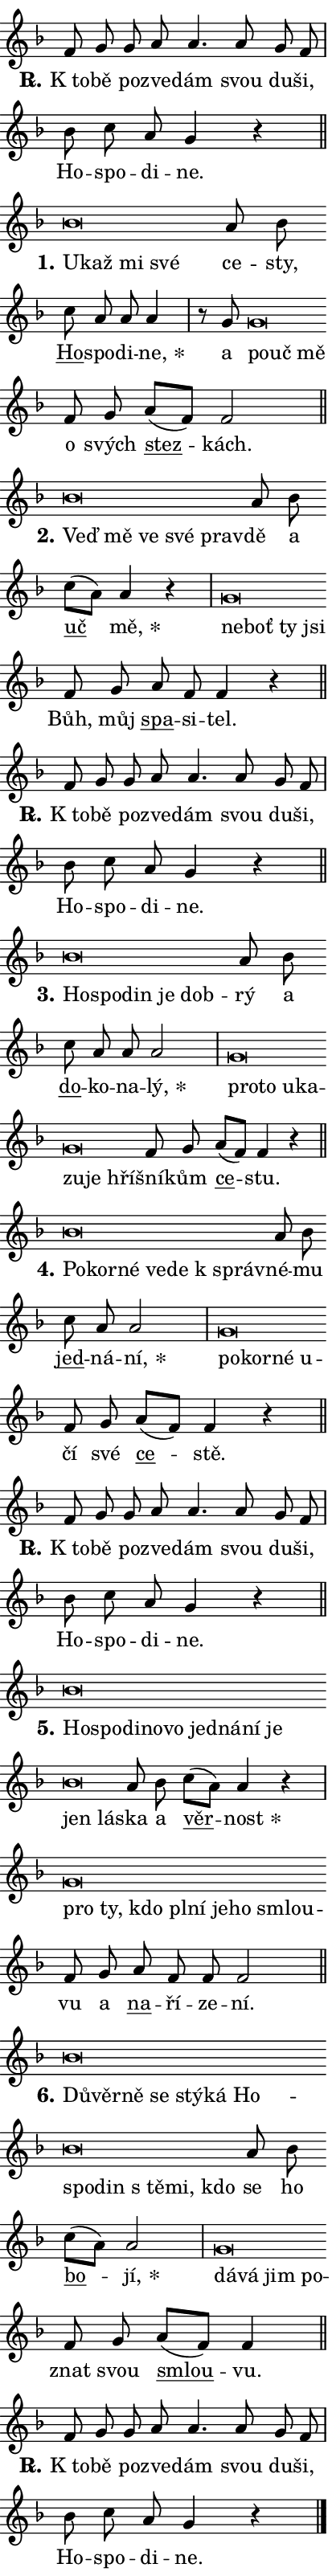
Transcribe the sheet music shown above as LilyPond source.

\version "2.24.0"
\header { tagline = "" }
\paper {
  indent = 0\cm
  top-margin = 0\cm
  right-margin = 0.13\cm % to fit lyric hyphens
  bottom-margin = 0\cm
  left-margin = 0\cm
  paper-width = 7\cm
  page-breaking = #ly:one-page-breaking
  system-system-spacing.basic-distance = #11
  score-system-spacing.basic-distance = #11
  ragged-last = ##f
}


%% Author: Thomas Morley
%% https://lists.gnu.org/archive/html/lilypond-user/2020-05/msg00002.html
#(define (line-position grob)
"Returns position of @var[grob} in current system:
   @code{'start}, if at first time-step
   @code{'end}, if at last time-step
   @code{'middle} otherwise
"
  (let* ((col (ly:item-get-column grob))
         (ln (ly:grob-object col 'left-neighbor))
         (rn (ly:grob-object col 'right-neighbor))
         (col-to-check-left (if (ly:grob? ln) ln col))
         (col-to-check-right (if (ly:grob? rn) rn col))
         (break-dir-left
           (and
             (ly:grob-property col-to-check-left 'non-musical #f)
             (ly:item-break-dir col-to-check-left)))
         (break-dir-right
           (and
             (ly:grob-property col-to-check-right 'non-musical #f)
             (ly:item-break-dir col-to-check-right))))
        (cond ((eqv? 1 break-dir-left) 'start)
              ((eqv? -1 break-dir-right) 'end)
              (else 'middle))))

#(define (tranparent-at-line-position vctor)
  (lambda (grob)
  "Relying on @code{line-position} select the relevant enry from @var{vctor}.
Used to determine transparency,"
    (case (line-position grob)
      ((end) (not (vector-ref vctor 0)))
      ((middle) (not (vector-ref vctor 1)))
      ((start) (not (vector-ref vctor 2))))))

noteHeadBreakVisibility =
#(define-music-function (break-visibility)(vector?)
"Makes @code{NoteHead}s transparent relying on @var{break-visibility}"
#{
  \override NoteHead.transparent =
    #(tranparent-at-line-position break-visibility)
#})

#(define delete-ledgers-for-transparent-note-heads
  (lambda (grob)
    "Reads whether a @code{NoteHead} is transparent.
If so this @code{NoteHead} is removed from @code{'note-heads} from
@var{grob}, which is supposed to be @code{LedgerLineSpanner}.
As a result ledgers are not printed for this @code{NoteHead}"
    (let* ((nhds-array (ly:grob-object grob 'note-heads))
           (nhds-list
             (if (ly:grob-array? nhds-array)
                 (ly:grob-array->list nhds-array)
                 '()))
           ;; Relies on the transparent-property being done before
           ;; Staff.LedgerLineSpanner.after-line-breaking is executed.
           ;; This is fragile ...
           (to-keep
             (remove
               (lambda (nhd)
                 (ly:grob-property nhd 'transparent #f))
               nhds-list)))
      ;; TODO find a better method to iterate over grob-arrays, similiar
      ;; to filter/remove etc for lists
      ;; For now rebuilt from scratch
      (set! (ly:grob-object grob 'note-heads)  '())
      (for-each
        (lambda (nhd)
          (ly:pointer-group-interface::add-grob grob 'note-heads nhd))
        to-keep))))

squashNotes = {
  \override NoteHead.X-extent = #'(-0.2 . 0.2)
  \override NoteHead.Y-extent = #'(-0.75 . 0)
  \override NoteHead.stencil =
    #(lambda (grob)
       (let ((pos (ly:grob-property grob 'staff-position)))
         (begin
           (if (< pos -7) (display "ERROR: Lower brevis then expected\n") (display ""))
           (if (<= pos -6) ly:text-interface::print ly:note-head::print))))
}
unSquashNotes = {
  \revert NoteHead.X-extent
  \revert NoteHead.Y-extent
  \revert NoteHead.stencil
}

hideNotes = \noteHeadBreakVisibility #begin-of-line-visible
unHideNotes = \noteHeadBreakVisibility #all-visible

% work-around for resetting accidentals
% https://lilypond.org/doc/v2.23/Documentation/notation/displaying-rhythms#unmetered-music
cadenzaMeasure = {
  \cadenzaOff
  \partial 1024 s1024
  \cadenzaOn
}

#(define-markup-command (accent layout props text) (markup?)
  "Underline accented syllable"
  (interpret-markup layout props
    #{\markup \override #'(offset . 4.3) \underline { #text }#}))

responsum = \markup \concat {
  "R" \hspace #-1.05 \path #0.1 #'((moveto 0 0.07) (lineto 0.9 0.8)) \hspace #0.05 "."
}

spaceSize = #0.6828661417322834 % exact space size for TeX Gyre Schola

\layout {
  \context {
    \Staff
    \remove "Time_signature_engraver"
    \override LedgerLineSpanner.after-line-breaking = #delete-ledgers-for-transparent-note-heads
  }
  \context {
    \Lyrics {
      \override LyricSpace.minimum-distance = \spaceSize
      \override LyricText.font-name = #"TeX Gyre Schola"
      \override LyricText.font-size = 1
      \override StanzaNumber.font-name = #"TeX Gyre Schola Bold"
      \override StanzaNumber.font-size = 1
    }
  }
  \context {
    \Score 
    \override NoteHead.text =
      #(lambda (grob) 
        (let ((pos (ly:grob-property grob 'staff-position)))
          #{\markup {
            \combine
              \halign #-0.55 \raise #(if (= pos -6) 0 0.5) \override #'(thickness . 2) \draw-line #'(3.2 . 0)
              \musicglyph "noteheads.sM1"
          }#}))
  }
}

% magnetic-lyrics.ily
%
%   written by
%     Jean Abou Samra <jean@abou-samra.fr>
%     Werner Lemberg <wl@gnu.org>
%
%   adapted by
%     Jiri Hon <jiri.hon@gmail.com>
%
% Version 2022-Apr-15

% https://www.mail-archive.com/lilypond-user@gnu.org/msg149350.html

#(define (Left_hyphen_pointer_engraver context)
   "Collect syllable-hyphen-syllable occurrences in lyrics and store
them in properties.  This engraver only looks to the left.  For
example, if the lyrics input is @code{foo -- bar}, it does the
following.

@itemize @bullet
@item
Set the @code{text} property of the @code{LyricHyphen} grob between
@q{foo} and @q{bar} to @code{foo}.

@item
Set the @code{left-hyphen} property of the @code{LyricText} grob with
text @q{foo} to the @code{LyricHyphen} grob between @q{foo} and
@q{bar}.
@end itemize

Use this auxiliary engraver in combination with the
@code{lyric-@/text::@/apply-@/magnetic-@/offset!} hook."
   (let ((hyphen #f)
         (text #f))
     (make-engraver
      (acknowledgers
       ((lyric-syllable-interface engraver grob source-engraver)
        (set! text grob)))
      (end-acknowledgers
       ((lyric-hyphen-interface engraver grob source-engraver)
        ;(when (not (grob::has-interface grob 'lyric-space-interface))
          (set! hyphen grob)));)
      ((stop-translation-timestep engraver)
       (when (and text hyphen)
         (ly:grob-set-object! text 'left-hyphen hyphen))
       (set! text #f)
       (set! hyphen #f)))))

#(define (lyric-text::apply-magnetic-offset! grob)
   "If the space between two syllables is less than the value in
property @code{LyricText@/.details@/.squash-threshold}, move the right
syllable to the left so that it gets concatenated with the left
syllable.

Use this function as a hook for
@code{LyricText@/.after-@/line-@/breaking} if the
@code{Left_@/hyphen_@/pointer_@/engraver} is active."
   (let ((hyphen (ly:grob-object grob 'left-hyphen #f)))
     (when hyphen
       (let ((left-text (ly:spanner-bound hyphen LEFT)))
         (when (grob::has-interface left-text 'lyric-syllable-interface)
           (let* ((common (ly:grob-common-refpoint grob left-text X))
                  (this-x-ext (ly:grob-extent grob common X))
                  (left-x-ext
                   (begin
                     ;; Trigger magnetism for left-text.
                     (ly:grob-property left-text 'after-line-breaking)
                     (ly:grob-extent left-text common X)))
                  ;; `delta` is the gap width between two syllables.
                  (delta (- (interval-start this-x-ext)
                            (interval-end left-x-ext)))
                  (details (ly:grob-property grob 'details))
                  (threshold (assoc-get 'squash-threshold details 0.2)))
             (when (< delta threshold)
               (let* (;; We have to manipulate the input text so that
                      ;; ligatures crossing syllable boundaries are not
                      ;; disabled.  For languages based on the Latin
                      ;; script this is essentially a beautification.
                      ;; However, for non-Western scripts it can be a
                      ;; necessity.
                      (lt (ly:grob-property left-text 'text))
                      (rt (ly:grob-property grob 'text))
                      (is-space (grob::has-interface hyphen 'lyric-space-interface))
                      (space (if is-space " " ""))
                      (extra-delta (if is-space spaceSize 0))
                      ;; Append new syllable.
                      (ltrt-space (if (and (string? lt) (string? rt))
                                (string-append lt space rt)
                                (make-concat-markup (list lt space rt))))
                      ;; Right-align `ltrt` to the right side.
                      (ltrt-space-markup (grob-interpret-markup
                               grob
                               (make-translate-markup
                                (cons (interval-length this-x-ext) 0)
                                (make-right-align-markup ltrt-space)))))
                 (begin
                   ;; Don't print `left-text`.
                   (ly:grob-set-property! left-text 'stencil #f)
                   ;; Set text and stencil (which holds all collected
                   ;; syllables so far) and shift it to the left.
                   (ly:grob-set-property! grob 'text ltrt-space)
                   (ly:grob-set-property! grob 'stencil ltrt-space-markup)
                   (ly:grob-translate-axis! grob (- (- delta extra-delta)) X))))))))))


#(define (lyric-hyphen::displace-bounds-first grob)
   ;; Make very sure this callback isn't triggered too early.
   (let ((left (ly:spanner-bound grob LEFT))
         (right (ly:spanner-bound grob RIGHT)))
     (ly:grob-property left 'after-line-breaking)
     (ly:grob-property right 'after-line-breaking)
     (ly:lyric-hyphen::print grob)))

squashThreshold = #0.4

\layout {
  \context {
    \Lyrics
    \consists #Left_hyphen_pointer_engraver
    \override LyricText.after-line-breaking =
      #lyric-text::apply-magnetic-offset!
    \override LyricHyphen.stencil = #lyric-hyphen::displace-bounds-first
    \override LyricText.details.squash-threshold = \squashThreshold
    \override LyricHyphen.minimum-distance = 0
    \override LyricHyphen.minimum-length = \squashThreshold
  }
}

squashText = \override LyricText.details.squash-threshold = 9999
unSquashText = \override LyricText.details.squash-threshold = \squashThreshold

leftText = \override LyricText.self-alignment-X = #LEFT
unLeftText = \revert LyricText.self-alignment-X

starOffset = #(lambda (grob) 
                (let ((x_offset (ly:self-alignment-interface::aligned-on-x-parent grob)))
                  (if (= x_offset 0) 0 (+ x_offset 1.2))))

star = #(define-music-function (syllable)(string?)
"Append star separator at the end of a syllable"
#{
  \once \override LyricText.X-offset = #starOffset
  \lyricmode { \markup {
    #syllable
    \override #'((font-name . "TeX Gyre Schola Bold")) \hspace #0.2 \lower #0.65 \larger "*"
  } }
#})

starAccent = #(define-music-function (syllable)(string?)
"Append star separator at the end of a syllable and make accent"
#{
  \once \override LyricText.X-offset = #starOffset
  \lyricmode { \markup {
    \accent #syllable
    \override #'((font-name . "TeX Gyre Schola Bold")) \hspace #0.2 \lower #0.65 \larger "*"
  } }
#})

breath = #(define-music-function (syllable)(string?)
"Append breathing indicator at the end of a syllable"
#{
  \lyricmode { \markup { #syllable "+" } }
#})

optionalBreath = #(define-music-function (syllable)(string?)
"Append optional breathing indicator at the end of a syllable"
#{
  \lyricmode { \markup { #syllable "(+)" } }
#})


\score {
    <<
        \new Voice = "melody" { \cadenzaOn \key f \major \relative { f'8 g g a a4. a8 g f \cadenzaMeasure \bar "|" bes c a g4 r \cadenzaMeasure \bar "||" \break } }
        \new Lyrics \lyricsto "melody" { \lyricmode { \set stanza = \responsum
"K to" -- bě po -- zve -- dám svou du -- ši, Ho -- spo -- di -- ne. } }
    >>
    \layout {}
}

\score {
    <<
        \new Voice = "melody" { \cadenzaOn \key f \major \relative { \squashNotes bes'\breve*1/16 \hideNotes \breve*1/16 \bar "" \breve*1/16 \breve*1/16 \bar "" \unHideNotes \unSquashNotes a8 bes \bar "" c a a a4 \cadenzaMeasure \bar "|" r8 g \squashNotes g\breve*1/16 \hideNotes \breve*1/16 \breve*1/16 \bar "" \unHideNotes \unSquashNotes f8 g \bar "" a[( f)] f2 \cadenzaMeasure \bar "||" \break } }
        \new Lyrics \lyricsto "melody" { \lyricmode { \set stanza = "1."
\leftText U -- \squashText kaž mi své \unLeftText \unSquashText ce -- sty, \markup \accent Ho -- spo -- di -- \star ne, a \leftText po -- \squashText uč mě \unLeftText \unSquashText o svých \markup \accent stez -- kách. } }
    >>
    \layout {}
}

\score {
    <<
        \new Voice = "melody" { \cadenzaOn \key f \major \relative { \squashNotes bes'\breve*1/16 \hideNotes \breve*1/16 \bar "" \breve*1/16 \bar "" \breve*1/16 \breve*1/16 \bar "" \unHideNotes \unSquashNotes a8 bes \bar "" c[( a)] a4 r \cadenzaMeasure \bar "|" \squashNotes g\breve*1/16 \hideNotes \breve*1/16 \bar "" \breve*1/16 \breve*1/16 \bar "" \unHideNotes \unSquashNotes f8 g \bar "" a f f4 r \cadenzaMeasure \bar "||" \break } }
        \new Lyrics \lyricsto "melody" { \lyricmode { \set stanza = "2."
\leftText Veď \squashText mě ve své prav -- \unLeftText \unSquashText dě a \markup \accent uč \star mě, \leftText ne -- \squashText boť ty jsi \unLeftText \unSquashText Bůh, můj \markup \accent spa -- si -- tel. } }
    >>
    \layout {}
}

\score {
    <<
        \new Voice = "melody" { \cadenzaOn \key f \major \relative { f'8 g g a a4. a8 g f \cadenzaMeasure \bar "|" bes c a g4 r \cadenzaMeasure \bar "||" \break } }
        \new Lyrics \lyricsto "melody" { \lyricmode { \set stanza = \responsum
"K to" -- bě po -- zve -- dám svou du -- ši, Ho -- spo -- di -- ne. } }
    >>
    \layout {}
}

\score {
    <<
        \new Voice = "melody" { \cadenzaOn \key f \major \relative { \squashNotes bes'\breve*1/16 \hideNotes \breve*1/16 \bar "" \breve*1/16 \bar "" \breve*1/16 \breve*1/16 \bar "" \unHideNotes \unSquashNotes a8 bes \bar "" c a a a2 \cadenzaMeasure \bar "|" \squashNotes g\breve*1/16 \hideNotes \breve*1/16 \bar "" \breve*1/16 \bar "" \breve*1/16 \bar "" \breve*1/16 \bar "" \breve*1/16 \breve*1/16 \bar "" \unHideNotes \unSquashNotes f8 g \bar "" a[( f)] f4 r \cadenzaMeasure \bar "||" \break } }
        \new Lyrics \lyricsto "melody" { \lyricmode { \set stanza = "3."
\leftText Ho -- \squashText spo -- din je dob -- \unLeftText \unSquashText rý a \markup \accent do -- ko -- na -- \star lý, \leftText pro -- \squashText to u -- ka -- zu -- je hří -- \unLeftText \unSquashText šní -- kům \markup \accent ce -- stu. } }
    >>
    \layout {}
}

\score {
    <<
        \new Voice = "melody" { \cadenzaOn \key f \major \relative { \squashNotes bes'\breve*1/16 \hideNotes \breve*1/16 \bar "" \breve*1/16 \bar "" \breve*1/16 \bar "" \breve*1/16 \breve*1/16 \bar "" \unHideNotes \unSquashNotes a8 bes \bar "" c a a2 \cadenzaMeasure \bar "|" \squashNotes g\breve*1/16 \hideNotes \breve*1/16 \bar "" \breve*1/16 \breve*1/16 \bar "" \unHideNotes \unSquashNotes f8 g \bar "" a[( f)] f4 r \cadenzaMeasure \bar "||" \break } }
        \new Lyrics \lyricsto "melody" { \lyricmode { \set stanza = "4."
\leftText Po -- \squashText kor -- né ve -- de "k správ" -- \unLeftText \unSquashText né -- mu \markup \accent jed -- ná -- \star ní, \leftText po -- \squashText kor -- né u -- \unLeftText \unSquashText čí své \markup \accent ce -- stě. } }
    >>
    \layout {}
}

\score {
    <<
        \new Voice = "melody" { \cadenzaOn \key f \major \relative { f'8 g g a a4. a8 g f \cadenzaMeasure \bar "|" bes c a g4 r \cadenzaMeasure \bar "||" \break } }
        \new Lyrics \lyricsto "melody" { \lyricmode { \set stanza = \responsum
"K to" -- bě po -- zve -- dám svou du -- ši, Ho -- spo -- di -- ne. } }
    >>
    \layout {}
}

\score {
    <<
        \new Voice = "melody" { \cadenzaOn \key f \major \relative { \squashNotes bes'\breve*1/16 \hideNotes \breve*1/16 \bar "" \breve*1/16 \bar "" \breve*1/16 \bar "" \breve*1/16 \bar "" \breve*1/16 \bar "" \breve*1/16 \bar "" \breve*1/16 \bar "" \breve*1/16 \bar "" \breve*1/16 \breve*1/16 \bar "" \unHideNotes \unSquashNotes a8 bes \bar "" c[( a)] a4 r \cadenzaMeasure \bar "|" \squashNotes g\breve*1/16 \hideNotes \breve*1/16 \bar "" \breve*1/16 \bar "" \breve*1/16 \bar "" \breve*1/16 \bar "" \breve*1/16 \bar "" \breve*1/16 \breve*1/16 \bar "" \unHideNotes \unSquashNotes f8 g \bar "" a f f f2 \cadenzaMeasure \bar "||" \break } }
        \new Lyrics \lyricsto "melody" { \lyricmode { \set stanza = "5."
\leftText Ho -- \squashText spo -- di -- no -- vo jed -- ná -- ní je jen lá -- \unLeftText \unSquashText ska a \markup \accent věr -- \star nost \leftText pro \squashText ty, kdo pl -- ní je -- ho smlou -- \unLeftText \unSquashText vu a \markup \accent na -- ří -- ze -- ní. } }
    >>
    \layout {}
}

\score {
    <<
        \new Voice = "melody" { \cadenzaOn \key f \major \relative { \squashNotes bes'\breve*1/16 \hideNotes \breve*1/16 \bar "" \breve*1/16 \bar "" \breve*1/16 \bar "" \breve*1/16 \bar "" \breve*1/16 \bar "" \breve*1/16 \bar "" \breve*1/16 \bar "" \breve*1/16 \bar "" \breve*1/16 \bar "" \breve*1/16 \breve*1/16 \bar "" \unHideNotes \unSquashNotes a8 bes \bar "" c[( a)] a2 \cadenzaMeasure \bar "|" \squashNotes g\breve*1/16 \hideNotes \breve*1/16 \bar "" \breve*1/16 \breve*1/16 \bar "" \unHideNotes \unSquashNotes f8 g \bar "" a[( f)] f4 \cadenzaMeasure \bar "||" \break } }
        \new Lyrics \lyricsto "melody" { \lyricmode { \set stanza = "6."
\leftText Dů -- \squashText věr -- ně se stý -- ká Ho -- spo -- din "s tě" -- mi, kdo \unLeftText \unSquashText se ho \markup \accent bo -- \star jí, \leftText dá -- \squashText vá jim po -- \unLeftText \unSquashText znat svou \markup \accent smlou -- vu. } }
    >>
    \layout {}
}

\score {
    <<
        \new Voice = "melody" { \cadenzaOn \key f \major \relative { f'8 g g a a4. a8 g f \cadenzaMeasure \bar "|" bes c a g4 r \cadenzaMeasure \bar "||" \break } \bar "|." }
        \new Lyrics \lyricsto "melody" { \lyricmode { \set stanza = \responsum
"K to" -- bě po -- zve -- dám svou du -- ši, Ho -- spo -- di -- ne. } }
    >>
    \layout {}
}
